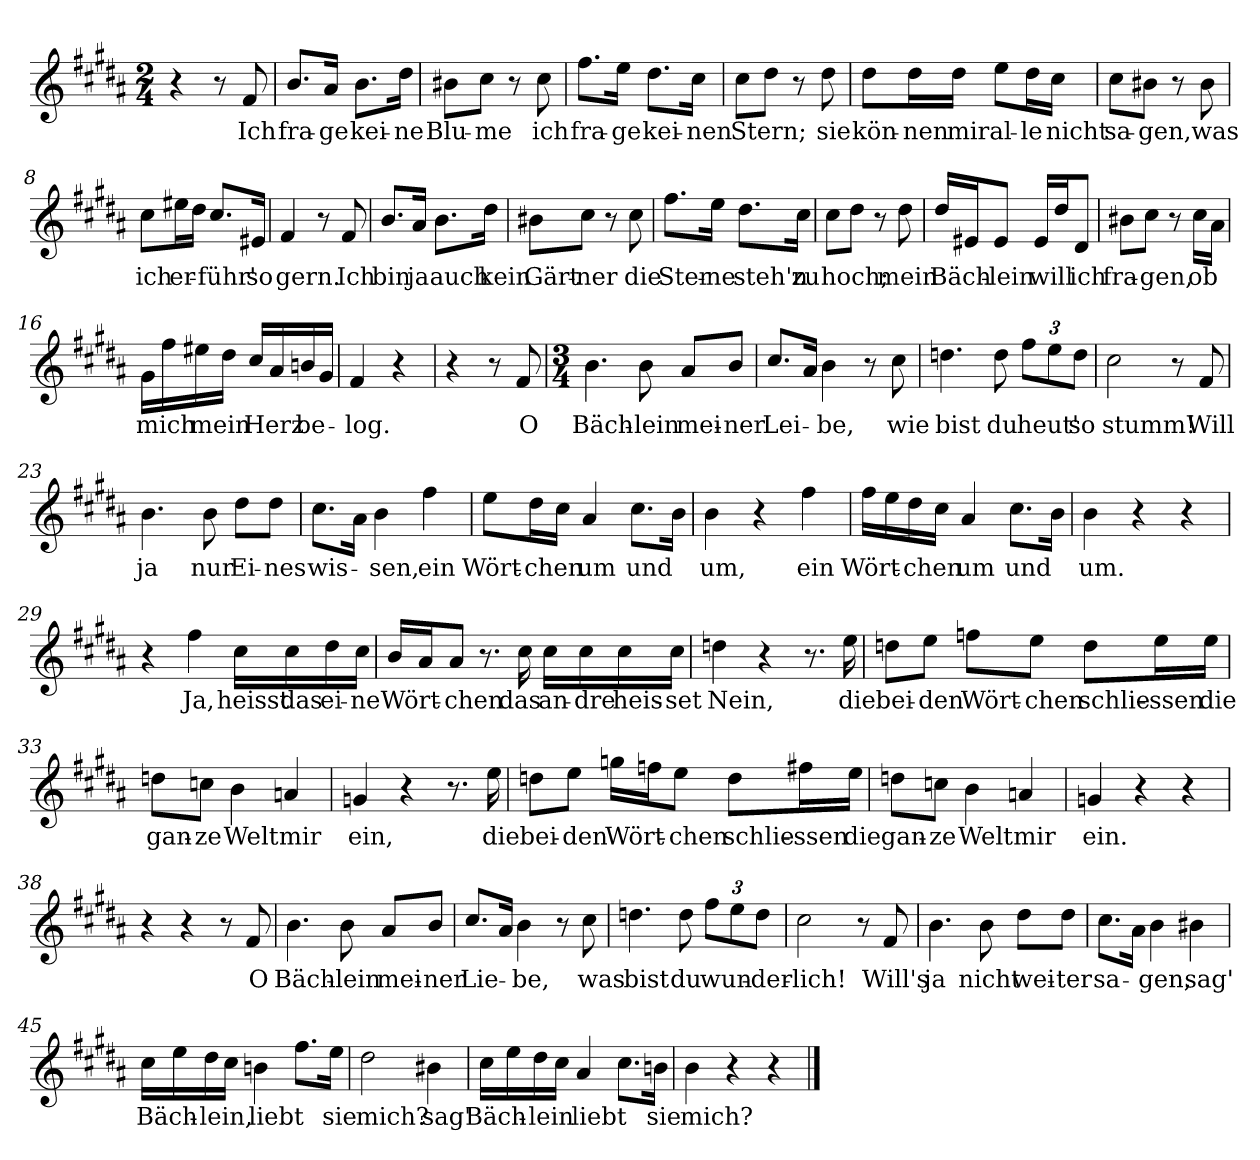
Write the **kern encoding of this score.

**kern	**text
*part1	*part1
*staff1	*staff1
*clefG2	*
*k[f#c#g#d#a#]	*
*M2/4	*
=1	=1
4r	.
8r	.
!	!LO:LY:b
8f#/	Ich
=2	=2
!	!LO:LY:b
8.b/L	fra-
!	!LO:LY:b
16a#/Jk	-ge
!	!LO:LY:b
8.b\L	kei-
!	!LO:LY:b
16dd#\Jk	-ne
=3	=3
!	!LO:LY:b
8b#X\L	Blu-
!	!LO:LY:b
8cc#\J	-me
8r	.
!	!LO:LY:b
8cc#\	ich
=4	=4
!	!LO:LY:b
8.ff#\L	fra-
!	!LO:LY:b
16ee\Jk	-ge
!	!LO:LY:b
8.dd#\L	kei-
!	!LO:LY:b
16cc#\Jk	-nen
=5	=5
!	!LO:LY:b
8cc#\L	Stern;
8dd#\J	.
8r	.
!	!LO:LY:b
8dd#\	sie
=6	=6
!	!LO:LY:b
8dd#\L	kön-
!	!LO:LY:b
16dd#\L	-nen
!	!LO:LY:b
16dd#\JJ	mir
!	!LO:LY:b
8ee\L	al-
!	!LO:LY:b
16dd#\L	-le
!	!LO:LY:b
16cc#\JJ	nicht
=7	=7
!	!LO:LY:b
8cc#\L	sa-
!	!LO:LY:b
8b#X\J	-gen,
8r	.
!	!LO:LY:b
8b#\	was
!!LO:LB:g=z
=8	=8
!	!LO:LY:b
8cc#\L	ich
!	!LO:LY:b
16ee#X\L	er-
16dd#\JJ	.
!	!LO:LY:b
8.cc#/L	-führ'
!	!LO:LY:b
16e#X/Jk	so
=9	=9
!	!LO:LY:b
4f#/	gern.
8r	.
!	!LO:LY:b
8f#/	Ich
=10	=10
!	!LO:LY:b
8.b/L	bin
!	!LO:LY:b
16a#/Jk	ja
!	!LO:LY:b
8.b\L	auch
!	!LO:LY:b
16dd#\Jk	kein
=11	=11
!	!LO:LY:b
8b#X\L	Gärt-
!	!LO:LY:b
8cc#\J	-ner
8r	.
!	!LO:LY:b
8cc#\	die
=12	=12
!	!LO:LY:b
8.ff#\L	Ster-
!	!LO:LY:b
16ee\Jk	-ne
!	!LO:LY:b
8.dd#\L	steh'n
!	!LO:LY:b
16cc#\Jk	zu
=13	=13
!	!LO:LY:b
8cc#\L	hoch;
8dd#\J	.
8r	.
!	!LO:LY:b
8dd#\	mein
=14	=14
!	!LO:LY:b
16dd#/LL	Bäch-
16e#X/J	.
!	!LO:LY:b
8e#/J	-lein
!	!LO:LY:b
16e#/LL	will
16dd#/J	.
!	!LO:LY:b
8d#/J	ich
!!LO:LB:g=z
=15	=15
!	!LO:LY:b
8b#X\L	fra-
!	!LO:LY:b
8cc#\J	-gen,
8r	.
!	!LO:LY:b
16cc#\LL	ob
16a#\JJ	.
=16	=16
!	!LO:LY:b
16g#\LL	mich
16ff#\	.
!	!LO:LY:b
16ee#X\	mein
16dd#\JJ	.
!	!LO:LY:b
16cc#/LL	Herz
16a#/	.
!	!LO:LY:b
16bn/	be-
16g#/JJ	.
=17	=17
!	!LO:LY:b
4f#/	-log.
4r	.
=18	=18
4r	.
8r	.
!	!LO:LY:b
8f#/	O
=19	=19
*M3/4	*
!	!LO:LY:b
4.b\	Bäch-
!	!LO:LY:b
8b\	-lein
!	!LO:LY:b
8a#/L	mei-
!	!LO:LY:b
8b/J	-ner
=20	=20
!	!LO:LY:b
8.cc#/L	Lei-
16a#/Jk	.
!	!LO:LY:b
4b\	-be,
8r	.
!	!LO:LY:b
8cc#\	wie
=21	=21
!	!LO:LY:b
4.ddn\	bist
!	!LO:LY:b
8dd\	du
!	!LO:LY:b
12ff#\L	heut'
12ee\	.
!	!LO:LY:b
12dd\J	so
!!LO:LB:g=z
=22	=22
!	!LO:LY:b
2cc#\	stumm!
8r	.
!	!LO:LY:b
8f#/	Will
=23	=23
!	!LO:LY:b
4.b\	ja
!	!LO:LY:b
8b\	nur
!	!LO:LY:b
8dd#\L	Ei-
!	!LO:LY:b
8dd#\J	-nes
=24	=24
!	!LO:LY:b
8.cc#\L	wis-
16a#\Jk	.
!	!LO:LY:b
4b\	-sen,
!	!LO:LY:b
4ff#\	ein
=25	=25
!	!LO:LY:b
8ee\L	Wört-
!	!LO:LY:b
16dd#\L	-chen
16cc#\JJ	.
!	!LO:LY:b
4a#/	um
!	!LO:LY:b
8.cc#\L	und
16b\Jk	.
=26	=26
!	!LO:LY:b
4b\	um,
4r	.
!	!LO:LY:b
4ff#\	ein
=27	=27
!	!LO:LY:b
16ff#\LL	Wört-
16ee\	.
!	!LO:LY:b
16dd#\	-chen
16cc#\JJ	.
!	!LO:LY:b
4a#/	um
!	!LO:LY:b
8.cc#\L	und
16b\Jk	.
=28	=28
!	!LO:LY:b
4b\	um.
4r	.
4r	.
!!LO:LB:g=z
=29	=29
4r	.
!	!LO:LY:b
4ff#\	Ja,
!	!LO:LY:b
16cc#\LL	heisst
!	!LO:LY:b
16cc#\	das
!	!LO:LY:b
16dd#\	ei-
!	!LO:LY:b
16cc#\JJ	-ne
=30	=30
!	!LO:LY:b
16b/LL	Wört-
16a#/J	.
!	!LO:LY:b
8a#/J	-chen
8.r	.
!	!LO:LY:b
16cc#\	das
!	!LO:LY:b
16cc#\LL	an-
!	!LO:LY:b
16cc#\	-dre
!	!LO:LY:b
16cc#\	heis-
!	!LO:LY:b
16cc#\JJ	-set
=31	=31
!	!LO:LY:b
4ddn\	Nein,
4r	.
8.r	.
!	!LO:LY:b
16ee\	die
=32	=32
!	!LO:LY:b
8ddn\L	bei-
!	!LO:LY:b
8ee\J	-den
!	!LO:LY:b
8ffn\L	Wört-
!	!LO:LY:b
8ee\J	-chen
!	!LO:LY:b
8dd\L	schlie-
!	!LO:LY:b
16ee\L	-ssen
!	!LO:LY:b
16ee\JJ	die
=33	=33
!	!LO:LY:b
8ddn\L	gan-
!	!LO:LY:b
8ccn\J	-ze
!	!LO:LY:b
4b\	Welt
!	!LO:LY:b
4an/	mir
!!LO:LB:g=z
=34	=34
!	!LO:LY:b
4gn/	ein,
4r	.
8.r	.
!	!LO:LY:b
16ee\	die
=35	=35
!	!LO:LY:b
8ddn\L	bei-
!	!LO:LY:b
8ee\J	-den
!	!LO:LY:b
16ggn\LL	Wört-
16ffn\J	.
!	!LO:LY:b
8ee\J	-chen
!	!LO:LY:b
8dd\L	schlie-
!	!LO:LY:b
16ff#X\L	-ssen
!	!LO:LY:b
16ee\JJ	die
=36	=36
!	!LO:LY:b
8ddn\L	gan-
!	!LO:LY:b
8ccn\J	-ze
!	!LO:LY:b
4b\	Welt
!	!LO:LY:b
4an/	mir
=37	=37
!	!LO:LY:b
4gn/	ein.
4r	.
4r	.
=38	=38
4r	.
4r	.
8r	.
!	!LO:LY:b
8f#/	O
=39	=39
!	!LO:LY:b
4.b\	Bäch-
!	!LO:LY:b
8b\	-lein
!	!LO:LY:b
8a#/L	mei-
!	!LO:LY:b
8b/J	-ner
!!LO:LB:g=z
=40	=40
!	!LO:LY:b
8.cc#/L	Lie-
16a#/Jk	.
!	!LO:LY:b
4b\	-be,
8r	.
!	!LO:LY:b
8cc#\	was
=41	=41
!	!LO:LY:b
4.ddn\	bist
!	!LO:LY:b
8dd\	du
!	!LO:LY:b
12ff#\L	wun-
12ee\	.
!	!LO:LY:b
12dd\J	-der-
=42	=42
!	!LO:LY:b
2cc#\	-lich!
8r	.
!	!LO:LY:b
8f#/	Will's
=43	=43
!	!LO:LY:b
4.b\	ja
!	!LO:LY:b
8b\	nicht
!	!LO:LY:b
8dd#\L	wei-
!	!LO:LY:b
8dd#\J	-ter
=44	=44
!	!LO:LY:b
8.cc#\L	sa-
16a#\Jk	.
!	!LO:LY:b
4b\	-gen,
!	!LO:LY:b
4b#X\	sag'
=45	=45
!	!LO:LY:b
16cc#\LL	Bäch-
16ee\	.
!	!LO:LY:b
16dd#\	-lein,
16cc#\JJ	.
!	!LO:LY:b
4bn\	liebt
8.ff#\L	.
!	!LO:LY:b
16ee\Jk	sie
=46	=46
!	!LO:LY:b
2dd#\	mich?
!	!LO:LY:b
4b#X\	sag'
!!LO:LB:g=z
=47	=47
!	!LO:LY:b
16cc#\LL	Bäch-
16ee\	.
!	!LO:LY:b
16dd#\	-lein
16cc#\JJ	.
!	!LO:LY:b
4a#/	liebt
8.cc#\L	.
!	!LO:LY:b
16bn\Jk	sie
=48	=48
!	!LO:LY:b
4b\	mich?
4r	.
4r	.
==	==
*-	*-
